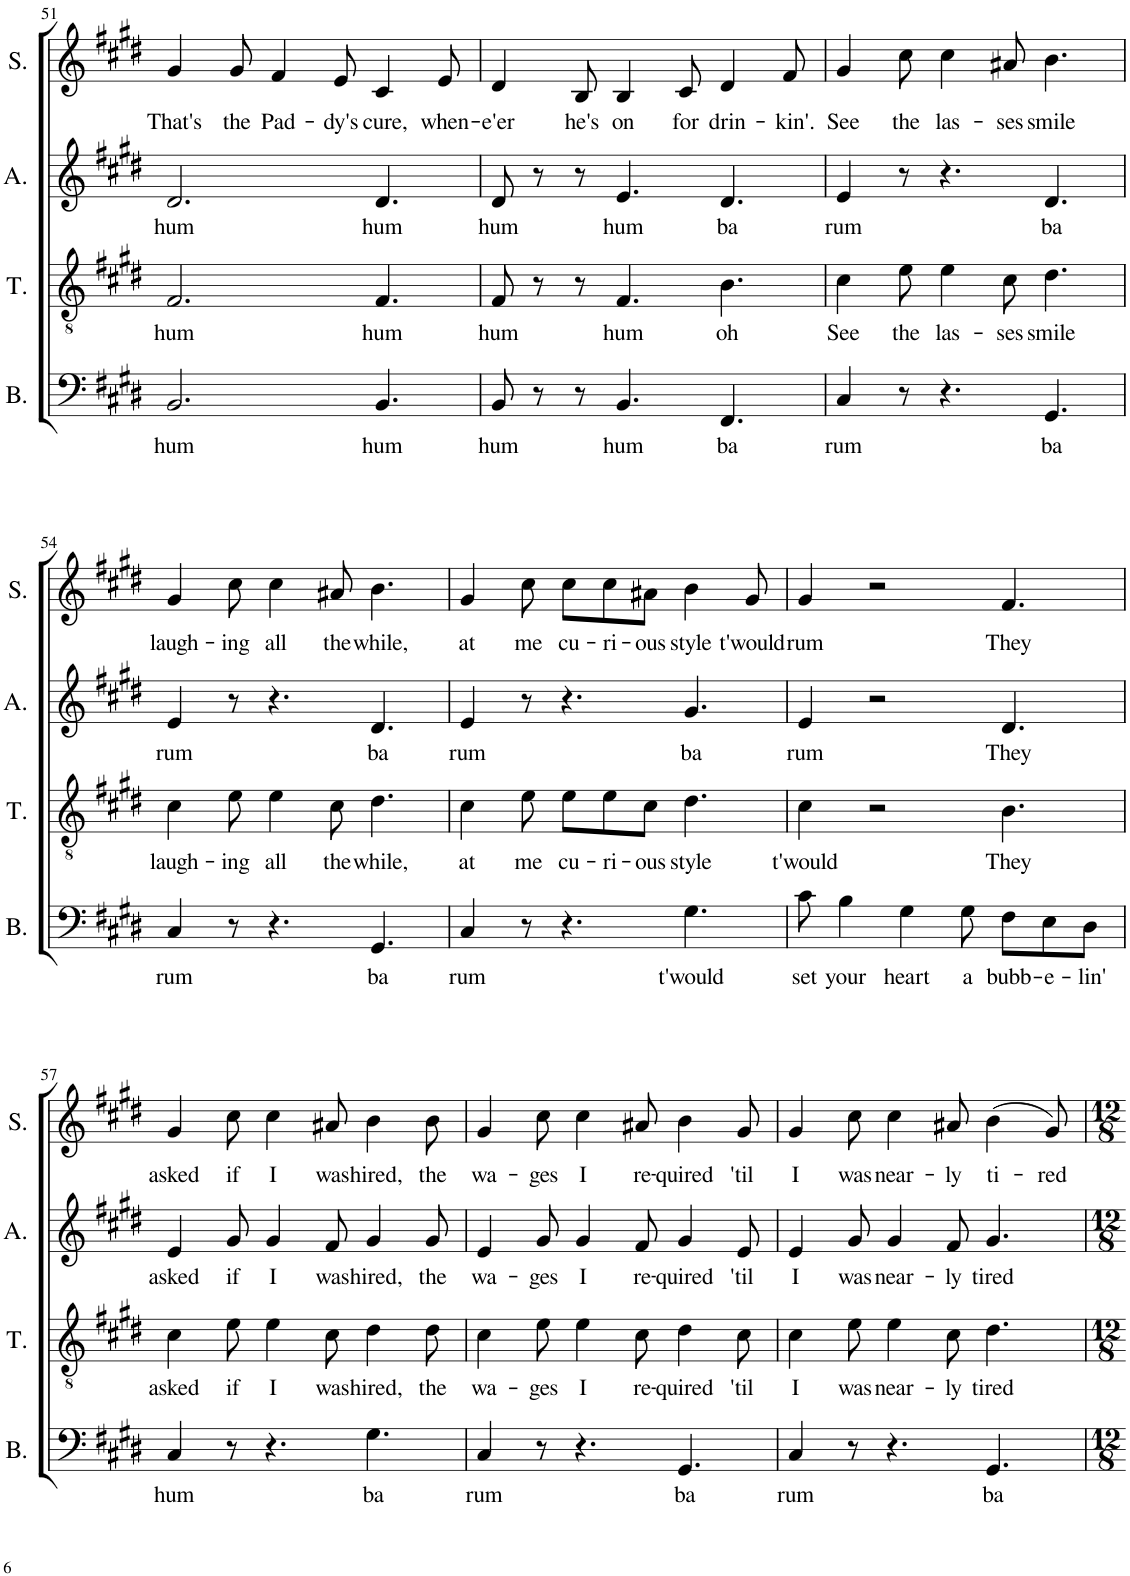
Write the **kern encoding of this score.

**kern	**text	**kern	**text	**kern	**text	**kern	**text
*part4	*part4	*part3	*part3	*part2	*part2	*part1	*part1
*staff4	*staff4	*staff3	*staff3	*staff2	*staff2	*staff1	*staff1
*I"Bass	*	*I"Tenor	*	*I"Alto	*	*I"Soprano	*
*I'B.	*	*I'T.	*	*I'A.	*	*I'S.	*
!!LO:PB:g=z
*clefF4	*	*clefGv2	*	*clefG2	*	*clefG2	*
*k[f#c#g#d#]	*	*k[f#c#g#d#]	*	*k[f#c#g#d#]	*	*k[f#c#g#d#]	*
*M9/8	*	*M9/8	*	*M9/8	*	*M9/8	*
=51	=51	=51	=51	=51	=51	=51	=51
!	!LO:LY:b	!	!LO:LY:b	!	!LO:LY:b	!	!LO:LY:b
2.BB/	hum	2.F#/	hum	2.d#/	hum	4g#/	That's
!	!	!	!	!	!	!	!LO:LY:b
.	.	.	.	.	.	8g#/	the
!	!	!	!	!	!	!	!LO:LY:b
.	.	.	.	.	.	4f#/	Pad-
!	!	!	!	!	!	!	!LO:LY:b
.	.	.	.	.	.	8e/	-dy's
!	!LO:LY:b	!	!LO:LY:b	!	!LO:LY:b	!	!LO:LY:b
4.BB/	hum	4.F#/	hum	4.d#/	hum	4c#/	cure,
!	!	!	!	!	!	!	!LO:LY:b
.	.	.	.	.	.	8e/	when-
=52	=52	=52	=52	=52	=52	=52	=52
!	!LO:LY:b	!	!LO:LY:b	!	!LO:LY:b	!	!LO:LY:b
8BB/	hum	8F#/	hum	8d#/	hum	4d#/	-e'er
8r	.	8r	.	8r	.	.	.
!	!	!	!	!	!	!	!LO:LY:b
8r	.	8r	.	8r	.	8B/	he's
!	!LO:LY:b	!	!LO:LY:b	!	!LO:LY:b	!	!LO:LY:b
4.BB/	hum	4.F#/	hum	4.e/	hum	4B/	on
!	!	!	!	!	!	!	!LO:LY:b
.	.	.	.	.	.	8c#/	for
!	!LO:LY:b	!	!LO:LY:b	!	!LO:LY:b	!	!LO:LY:b
4.FF#/	ba	4.B\	oh	4.d#/	ba	4d#/	drin-
!	!	!	!	!	!	!	!LO:LY:b
.	.	.	.	.	.	8f#/	-kin'.
=53	=53	=53	=53	=53	=53	=53	=53
!	!LO:LY:b	!	!LO:LY:b	!	!LO:LY:b	!	!LO:LY:b
4C#/	rum	4c#\	See	4e/	rum	4g#/	See
!	!	!	!LO:LY:b	!	!	!	!LO:LY:b
8r	.	8e\	the	8r	.	8cc#\	the
!	!	!	!LO:LY:b	!	!	!	!LO:LY:b
4.r	.	4e\	las-	4.r	.	4cc#\	las-
!	!	!	!LO:LY:b	!	!	!	!LO:LY:b
.	.	8c#\	-ses	.	.	8a#X/	-ses
!	!LO:LY:b	!	!LO:LY:b	!	!LO:LY:b	!	!LO:LY:b
4.GG#/	ba	4.d#\	smile	4.d#/	ba	4.b\	smile
!!LO:LB:g=z
=54	=54	=54	=54	=54	=54	=54	=54
!	!LO:LY:b	!	!LO:LY:b	!	!LO:LY:b	!	!LO:LY:b
4C#/	rum	4c#\	laugh-	4e/	rum	4g#/	laugh-
!	!	!	!LO:LY:b	!	!	!	!LO:LY:b
8r	.	8e\	-ing	8r	.	8cc#\	-ing
!	!	!	!LO:LY:b	!	!	!	!LO:LY:b
4.r	.	4e\	all	4.r	.	4cc#\	all
!	!	!	!LO:LY:b	!	!	!	!LO:LY:b
.	.	8c#\	the	.	.	8a#X/	the
!	!LO:LY:b	!	!LO:LY:b	!	!LO:LY:b	!	!LO:LY:b
4.GG#/	ba	4.d#\	while,	4.d#/	ba	4.b\	while,
=55	=55	=55	=55	=55	=55	=55	=55
!	!LO:LY:b	!	!LO:LY:b	!	!LO:LY:b	!	!LO:LY:b
4C#/	rum	4c#\	at	4e/	rum	4g#/	at
!	!	!	!LO:LY:b	!	!	!	!LO:LY:b
8r	.	8e\	me	8r	.	8cc#\	me
!	!	!	!LO:LY:b	!	!	!	!LO:LY:b
4.r	.	8e\L	cu-	4.r	.	8cc#\L	cu-
!	!	!	!LO:LY:b	!	!	!	!LO:LY:b
.	.	8e\	-ri-	.	.	8cc#\	-ri-
!	!	!	!LO:LY:b	!	!	!	!LO:LY:b
.	.	8c#\J	-ous	.	.	8a#X\J	-ous
!	!LO:LY:b	!	!LO:LY:b	!	!LO:LY:b	!	!LO:LY:b
4.G#\	t'would	4.d#\	style	4.g#/	ba	4b\	style
!	!	!	!	!	!	!	!LO:LY:b
.	.	.	.	.	.	8g#/	t'would
=56	=56	=56	=56	=56	=56	=56	=56
!	!LO:LY:b	!	!LO:LY:b	!	!LO:LY:b	!	!LO:LY:b
8c#\	set	4c#\	t'would	4e/	rum	4g#/	rum
!	!LO:LY:b	!	!	!	!	!	!
4B\	your	.	.	.	.	.	.
.	.	2r	.	2r	.	2r	.
!	!LO:LY:b	!	!	!	!	!	!
4G#\	heart	.	.	.	.	.	.
!	!LO:LY:b	!	!	!	!	!	!
8G#\	a	.	.	.	.	.	.
!	!LO:LY:b	!	!LO:LY:b	!	!LO:LY:b	!	!LO:LY:b
8F#\L	bubb-	4.B\	They	4.d#/	They	4.f#/	They
!	!LO:LY:b	!	!	!	!	!	!
8E\	-e-	.	.	.	.	.	.
!	!LO:LY:b	!	!	!	!	!	!
8D#\J	-lin'	.	.	.	.	.	.
!!LO:LB:g=z
=57	=57	=57	=57	=57	=57	=57	=57
!	!LO:LY:b	!	!LO:LY:b	!	!LO:LY:b	!	!LO:LY:b
4C#/	hum	4c#\	asked	4e/	asked	4g#/	asked
!	!	!	!LO:LY:b	!	!LO:LY:b	!	!LO:LY:b
8r	.	8e\	if	8g#/	if	8cc#\	if
!	!	!	!LO:LY:b	!	!LO:LY:b	!	!LO:LY:b
4.r	.	4e\	I	4g#/	I	4cc#\	I
!	!	!	!LO:LY:b	!	!LO:LY:b	!	!LO:LY:b
.	.	8c#\	was	8f#/	was	8a#X/	was
!	!LO:LY:b	!	!LO:LY:b	!	!LO:LY:b	!	!LO:LY:b
4.G#\	ba	4d#\	hired,	4g#/	hired,	4b\	hired,
!	!	!	!LO:LY:b	!	!LO:LY:b	!	!LO:LY:b
.	.	8d#\	the	8g#/	the	8b\	the
=58	=58	=58	=58	=58	=58	=58	=58
!	!LO:LY:b	!	!LO:LY:b	!	!LO:LY:b	!	!LO:LY:b
4C#/	rum	4c#\	wa-	4e/	wa-	4g#/	wa-
!	!	!	!LO:LY:b	!	!LO:LY:b	!	!LO:LY:b
8r	.	8e\	-ges	8g#/	-ges	8cc#\	-ges
!	!	!	!LO:LY:b	!	!LO:LY:b	!	!LO:LY:b
4.r	.	4e\	I	4g#/	I	4cc#\	I
!	!	!	!LO:LY:b	!	!LO:LY:b	!	!LO:LY:b
.	.	8c#\	re-	8f#/	re-	8a#X/	re-
!	!LO:LY:b	!	!LO:LY:b	!	!LO:LY:b	!	!LO:LY:b
4.GG#/	ba	4d#\	-quired	4g#/	-quired	4b\	-quired
!	!	!	!LO:LY:b	!	!LO:LY:b	!	!LO:LY:b
.	.	8c#\	'til	8e/	'til	8g#/	'til
=59	=59	=59	=59	=59	=59	=59	=59
!	!LO:LY:b	!	!LO:LY:b	!	!LO:LY:b	!	!LO:LY:b
4C#/	rum	4c#\	I	4e/	I	4g#/	I
!	!	!	!LO:LY:b	!	!LO:LY:b	!	!LO:LY:b
8r	.	8e\	was	8g#/	was	8cc#\	was
!	!	!	!LO:LY:b	!	!LO:LY:b	!	!LO:LY:b
4.r	.	4e\	near-	4g#/	near-	4cc#\	near-
!	!	!	!LO:LY:b	!	!LO:LY:b	!	!LO:LY:b
.	.	8c#\	-ly	8f#/	-ly	8a#X/	-ly
!	!LO:LY:b	!	!LO:LY:b	!	!LO:LY:b	!	!LO:LY:b
4.GG#/	ba	4.d#\	tired	4.g#/	tired	(>4b\	ti-
!	!	!	!	!	!	!	!LO:LY:b
.	.	.	.	.	.	8g#/)	-red
=	=	=	=	=	=	=	=
*-	*-	*-	*-	*-	*-	*-	*-
